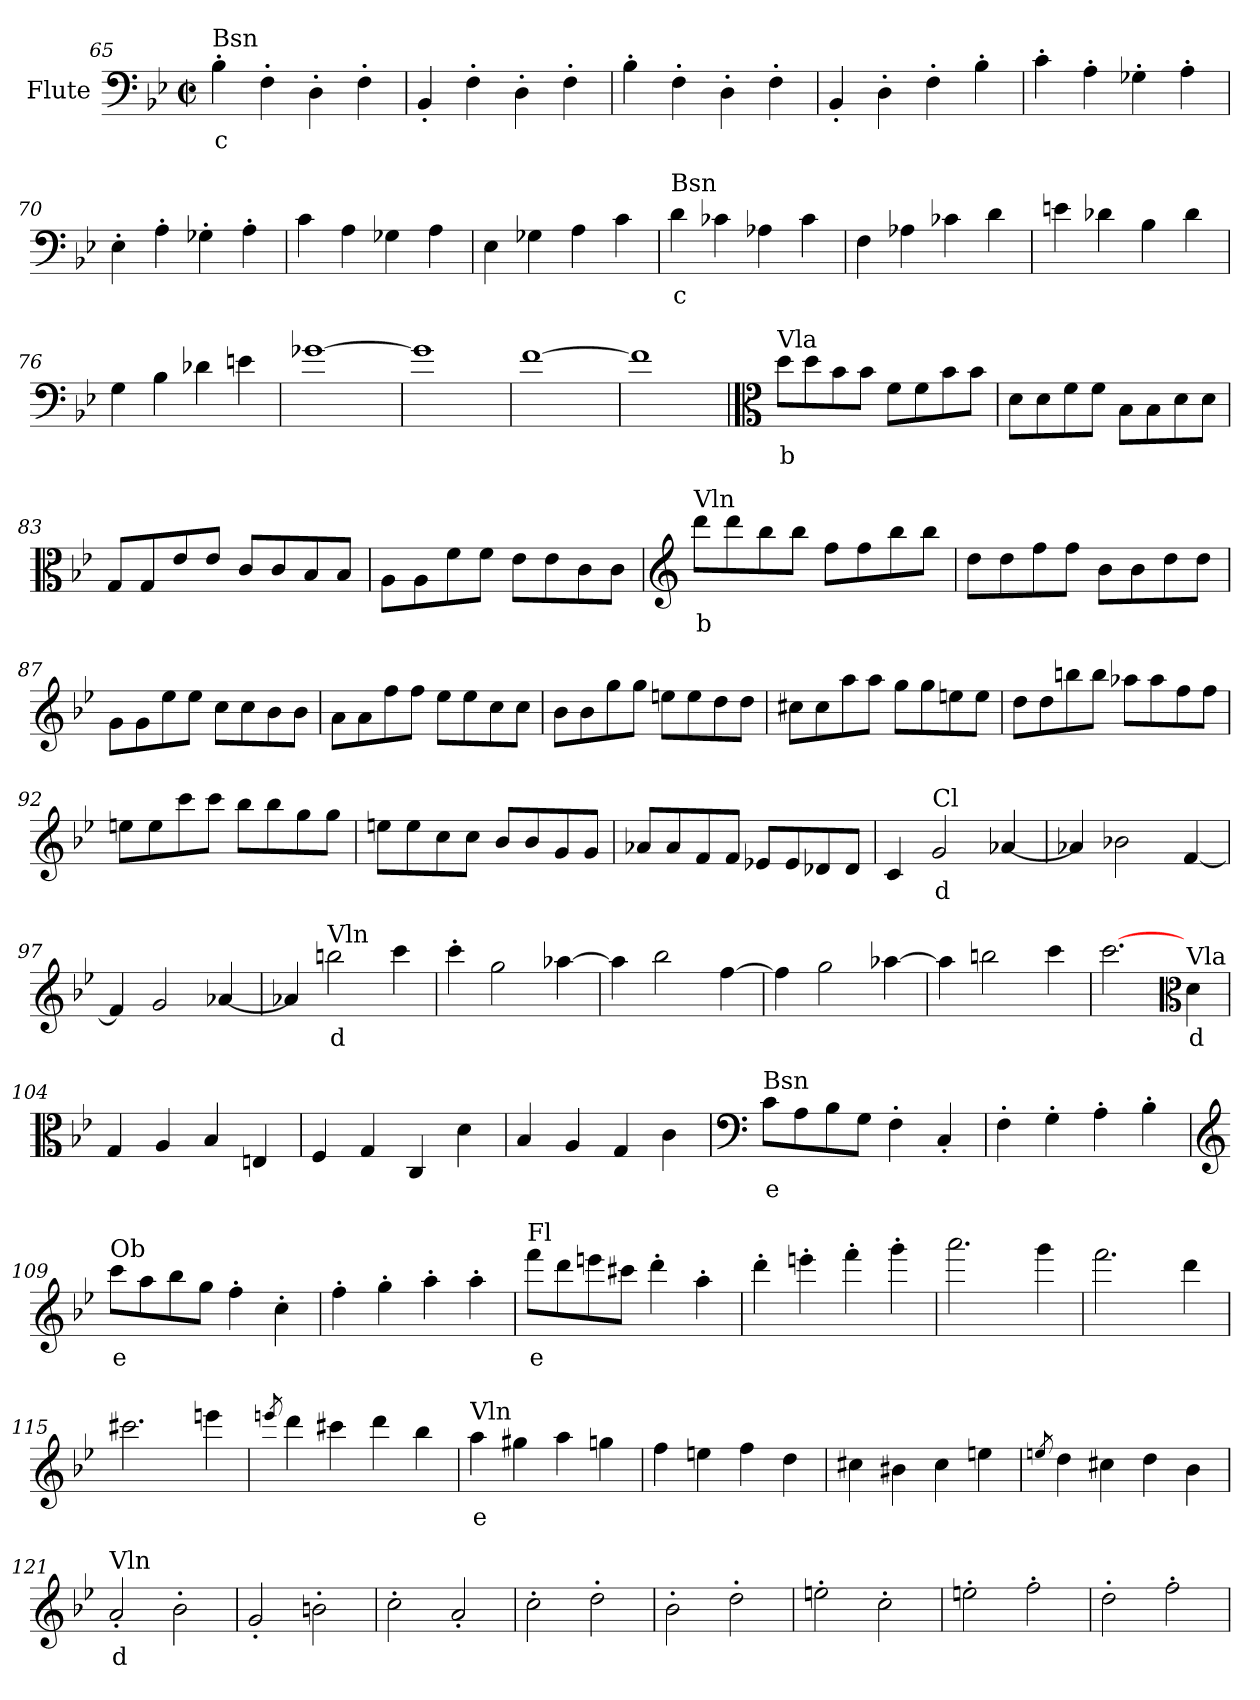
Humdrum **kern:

**kern	**text
*part1	*part1
*staff1	*staff1
*I"Flute	*
*I'Fl	*
*clefF4	*
*k[b-e-]	*
*M2/2	*
*met(c|)	*
=65	=65
!LO:TX:a:t=Bsn	!
!	!LO:LY:b:color=#FF0000
4B-'	c
4F'	.
4D'	.
4F'	.
=66	=66
4BB-'	.
4F'	.
4D'	.
4F'	.
=67	=67
4B-'	.
4F'	.
4D'	.
4F'	.
=68	=68
4BB-'	.
4D'	.
4F'	.
4B-'	.
=69	=69
4c'	.
4A'	.
4G-X'	.
4A'	.
=70	=70
4E-'	.
4A'	.
4G-X'	.
4A'	.
!!LO:PB:g=z
=71	=71
4c	.
4A	.
4G-X	.
4A	.
=72	=72
4E-	.
4G-X	.
4A	.
4c	.
=73	=73
!LO:TX:a:t=Bsn	!
!	!LO:LY:b:color=#FF0000
4d	c
4c-X	.
4A-X	.
4c-	.
=74	=74
4F	.
4A-X	.
4c-X	.
4d	.
=75	=75
4en	.
4d-X	.
4B-	.
4d-	.
=76	=76
4G	.
4B-	.
4d-X	.
4en	.
!!LO:PB:g=z
=77	=77
[1g-X	.
=78	=78
1g-]	.
=79	=79
[1f	.
=80	=80
1f]	.
=81	=81
*clefC3	*
!LO:TX:a:t=Vla	!
!	!LO:LY:b:color=#FF0000
8dd\L	b
8dd\	.
8b-\	.
8b-\J	.
8f\L	.
8f\	.
8b-\	.
8b-\J	.
=82	=82
8d\L	.
8d\	.
8f\	.
8f\J	.
8B-\L	.
8B-\	.
8d\	.
8d\J	.
=83	=83
8G/L	.
8G/	.
8e-/	.
8e-/J	.
8c/L	.
8c/	.
8B-/	.
8B-/J	.
!!LO:PB:g=z
=84	=84
8A\L	.
8A\	.
8f\	.
8f\J	.
8e-\L	.
8e-\	.
8c\	.
8c\J	.
=85	=85
*clefG2	*
!LO:TX:a:t=Vln	!
!	!LO:LY:b:color=#FF0000
8ddd\L	b
8ddd\	.
8bb-\	.
8bb-\J	.
8ff\L	.
8ff\	.
8bb-\	.
8bb-\J	.
=86	=86
8dd\L	.
8dd\	.
8ff\	.
8ff\J	.
8b-\L	.
8b-\	.
8dd\	.
8dd\J	.
=87	=87
8g\L	.
8g\	.
8ee-\	.
8ee-\J	.
8cc\L	.
8cc\	.
8b-\	.
8b-\J	.
=88	=88
8a\L	.
8a\	.
8ff\	.
8ff\J	.
8ee-\L	.
8ee-\	.
8cc\	.
8cc\J	.
!!LO:PB:g=z
=89	=89
8b-\L	.
8b-\	.
8gg\	.
8gg\J	.
8een\L	.
8ee\	.
8dd\	.
8dd\J	.
=90	=90
8cc#X\L	.
8cc#\	.
8aa\	.
8aa\J	.
8gg\L	.
8gg\	.
8een\	.
8ee\J	.
=91	=91
8dd\L	.
8dd\	.
8bbn\	.
8bb\J	.
8aa-X\L	.
8aa-\	.
8ff\	.
8ff\J	.
=92	=92
8een\L	.
8ee\	.
8ccc\	.
8ccc\J	.
8bb-\L	.
8bb-\	.
8gg\	.
8gg\J	.
=93	=93
8een\L	.
8ee\	.
8cc\	.
8cc\J	.
8b-/L	.
8b-/	.
8g/	.
8g/J	.
!!LO:PB:g=z
=94	=94
8a-X/L	.
8a-/	.
8f/	.
8f/J	.
8e-X/L	.
8e-/	.
8d-X/	.
8d-/J	.
=95	=95
4c	.
!LO:TX:a:t=Cl	!
!	!LO:LY:b:color=#FF0000
2g	d
[4a-X	.
=96	=96
4a-X]	.
2b-X	.
[4f	.
=97	=97
4f]	.
2g	.
[4a-X	.
=98	=98
4a-X]	.
!LO:TX:a:t=Vln	!
!	!LO:LY:b:color=#FF0000
2bbn	d
4ccc	.
=99	=99
4ccc'	.
2gg	.
[4aa-X	.
=100	=100
4aa-]	.
2bb-	.
[4ff	.
=101	=101
4ff]	.
2gg	.
[4aa-X	.
=102	=102
4aa-]	.
2bbn	.
4ccc	.
!!LO:PB:g=z
=103	=103
[2.ccc	.
*clefC3	*
!LO:TX:a:t=Vla	!
!	!LO:LY:b:color=#FF0000
4d	d
=104	=104
4G	.
4A	.
4B-	.
4En	.
=105	=105
4F	.
4G	.
4C	.
4d	.
=106	=106
4B-	.
4A	.
4G	.
4c	.
=107	=107
*clefF4	*
!LO:TX:a:t=Bsn	!
!	!LO:LY:b:color=#FF0000
8c\L	e
8A\	.
8B-\	.
8G\J	.
4F'	.
4C'	.
=108	=108
4F'	.
4G'	.
4A'	.
4B-'	.
=109	=109
*clefG2	*
!LO:TX:a:t=Ob	!
!	!LO:LY:b:color=#FF0000
8ccc\L	e
8aa\	.
8bb-\	.
8gg\J	.
4ff'	.
4cc'	.
=110	=110
4ff'	.
4gg'	.
4aa'	.
4aa'	.
=111	=111
!LO:TX:a:t=Fl	!
!	!LO:LY:b:color=#FF0000
8fff\L	e
8ddd\	.
8eeen\	.
8ccc#X\J	.
4ddd'	.
4aa'	.
!!LO:PB:g=z
=112	=112
4ddd'	.
4eeen'	.
4fff'	.
4ggg'	.
=113	=113
2.aaa	.
4ggg	.
=114	=114
2.fff	.
4ddd	.
=115	=115
2.ccc#X	.
4eeen	.
=116	=116
8qeeen	.
4ddd	.
4ccc#X	.
4ddd	.
4bb-	.
=117	=117
!LO:TX:a:t=Vln	!
!	!LO:LY:b:color=#FF0000
4aa	e
4gg#X	.
4aa	.
4ggn	.
=118	=118
4ff	.
4een	.
4ff	.
4dd	.
=119	=119
4cc#X	.
4b#X	.
4cc#	.
4een	.
!!LO:PB:g=z
=120	=120
8qeen	.
4dd	.
4cc#X	.
4dd	.
4b-	.
=121	=121
!LO:TX:a:t=Vln	!
!	!LO:LY:b:color=#FF0000
2a'	d
2b-'	.
=122	=122
2g'	.
2bn'	.
=123	=123
2cc'	.
2a'	.
=124	=124
2cc'	.
2dd'	.
=125	=125
2b-'	.
2dd'	.
=126	=126
2een'	.
2cc'	.
=127	=127
2een'	.
2ff'	.
=128	=128
2dd'	.
2ff'	.
=	=
*-	*-
